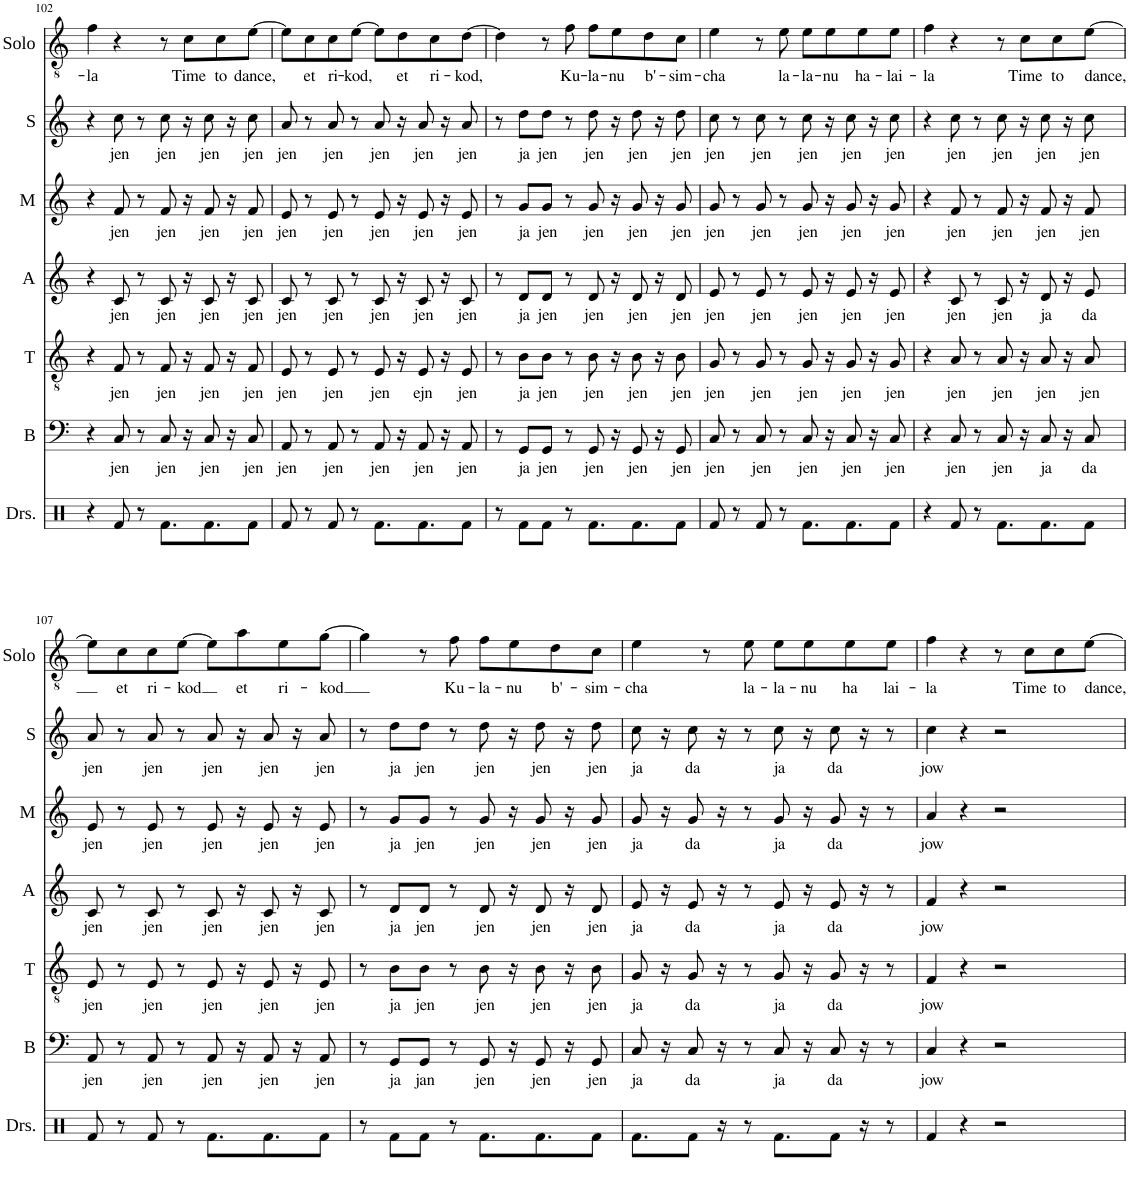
**kern	**kern	**text	**kern	**text	**kern	**text	**kern	**text	**kern	**text	**kern	**text
*part7	*part6	*part6	*part5	*part5	*part4	*part4	*part3	*part3	*part2	*part2	*part1	*part1
*staff7	*staff6	*staff6	*staff5	*staff5	*staff4	*staff4	*staff3	*staff3	*staff2	*staff2	*staff1	*staff1
*I"Drumset	*I"Bass	*	*I"Tenor	*	*I"Alto	*	*I"Mezzo	*	*I"Soprano	*	*I"Solo	*
*I'Drs.	*I'B	*	*I'T	*	*I'A	*	*I'M	*	*I'S	*	*I'Solo	*
!!LO:PB:g=z
*clefX	*clefF4	*	*clefGv2	*	*clefG2	*	*clefG2	*	*clefG2	*	*clefGv2	*
*k[]	*k[]	*	*k[]	*	*k[]	*	*k[]	*	*k[]	*	*k[]	*
*M4/4	*M4/4	*	*M4/4	*	*M4/4	*	*M4/4	*	*M4/4	*	*M4/4	*
=102	=102	=102	=102	=102	=102	=102	=102	=102	=102	=102	=102	=102
!	!	!	!	!	!	!	!	!	!	!	!	!LO:LY:b
4r	4r	.	4r	.	4r	.	4r	.	4r	.	4f\	-la
!	!	!LO:LY:b	!	!LO:LY:b	!	!LO:LY:b	!	!LO:LY:b	!	!LO:LY:b	!	!
8Rf/	8C/	jen	8F/	jen	8c/	jen	8f/	jen	8cc\	jen	4r	.
8r	8r	.	8r	.	8r	.	8r	.	8r	.	.	.
!	!	!LO:LY:b	!	!LO:LY:b	!	!LO:LY:b	!	!LO:LY:b	!	!LO:LY:b	!	!
8.Rf\L	8C/	jen	8F/	jen	8c/	jen	8f/	jen	8cc\	jen	8r	.
!	!	!	!	!	!	!	!	!	!	!	!	!LO:LY:b
.	16r	.	16r	.	16r	.	16r	.	16r	.	8c\L	Time
!	!	!LO:LY:b	!	!LO:LY:b	!	!LO:LY:b	!	!LO:LY:b	!	!LO:LY:b	!	!
8.Rf\	8C/	jen	8F/	jen	8c/	jen	8f/	jen	8cc\	jen	.	.
!	!	!	!	!	!	!	!	!	!	!	!	!LO:LY:b
.	.	.	.	.	.	.	.	.	.	.	8c\	to
.	16r	.	16r	.	16r	.	16r	.	16r	.	.	.
!	!	!LO:LY:b	!	!LO:LY:b	!	!LO:LY:b	!	!LO:LY:b	!	!LO:LY:b	!	!LO:LY:b
8Rf\J	8C/	jen	8F/	jen	8c/	jen	8f/	jen	8cc\	jen	[8e\J	dance,
=103	=103	=103	=103	=103	=103	=103	=103	=103	=103	=103	=103	=103
!	!	!LO:LY:b	!	!LO:LY:b	!	!LO:LY:b	!	!LO:LY:b	!	!LO:LY:b	!	!
8Rf/	8AA/	jen	8E/	jen	8c/	jen	8e/	jen	8a/	jen	8e\L]	.
!	!	!	!	!	!	!	!	!	!	!	!	!LO:LY:b
8r	8r	.	8r	.	8r	.	8r	.	8r	.	8c\	et
!	!	!LO:LY:b	!	!LO:LY:b	!	!LO:LY:b	!	!LO:LY:b	!	!LO:LY:b	!	!LO:LY:b
8Rf/	8AA/	jen	8E/	jen	8c/	jen	8e/	jen	8a/	jen	8c\	ri-
!	!	!	!	!	!	!	!	!	!	!	!	!LO:LY:b
8r	8r	.	8r	.	8r	.	8r	.	8r	.	[8e\J	-kod,
!	!	!LO:LY:b	!	!LO:LY:b	!	!LO:LY:b	!	!LO:LY:b	!	!LO:LY:b	!	!
8.Rf\L	8AA/	jen	8E/	jen	8c/	jen	8e/	jen	8a/	jen	8e\L]	.
!	!	!	!	!	!	!	!	!	!	!	!	!LO:LY:b
.	16r	.	16r	.	16r	.	16r	.	16r	.	8d\	et
!	!	!LO:LY:b	!	!LO:LY:b	!	!LO:LY:b	!	!LO:LY:b	!	!LO:LY:b	!	!
8.Rf\	8AA/	jen	8E/	ejn	8c/	jen	8e/	jen	8a/	jen	.	.
!	!	!	!	!	!	!	!	!	!	!	!	!LO:LY:b
.	.	.	.	.	.	.	.	.	.	.	8c\	ri-
.	16r	.	16r	.	16r	.	16r	.	16r	.	.	.
!	!	!LO:LY:b	!	!LO:LY:b	!	!LO:LY:b	!	!LO:LY:b	!	!LO:LY:b	!	!LO:LY:b
8Rf\J	8AA/	jen	8E/	jen	8c/	jen	8e/	jen	8a/	jen	[8d\J	-kod,
=104	=104	=104	=104	=104	=104	=104	=104	=104	=104	=104	=104	=104
8r	8r	.	8r	.	8r	.	8r	.	8r	.	4d\]	.
!	!	!LO:LY:b	!	!LO:LY:b	!	!LO:LY:b	!	!LO:LY:b	!	!LO:LY:b	!	!
8Rf\L	8GG/L	ja	8B\L	ja	8d/L	ja	8g/L	ja	8dd\L	ja	.	.
!	!	!LO:LY:b	!	!LO:LY:b	!	!LO:LY:b	!	!LO:LY:b	!	!LO:LY:b	!	!
8Rf\J	8GG/J	jen	8B\J	jen	8d/J	jen	8g/J	jen	8dd\J	jen	8r	.
!	!	!	!	!	!	!	!	!	!	!	!	!LO:LY:b
8r	8r	.	8r	.	8r	.	8r	.	8r	.	8f\	Ku-
!	!	!LO:LY:b	!	!LO:LY:b	!	!LO:LY:b	!	!LO:LY:b	!	!LO:LY:b	!	!LO:LY:b
8.Rf\L	8GG/	jen	8B\	jen	8d/	jen	8g/	jen	8dd\	jen	8f\L	-la-
!	!	!	!	!	!	!	!	!	!	!	!	!LO:LY:b
.	16r	.	16r	.	16r	.	16r	.	16r	.	8e\	-nu
!	!	!LO:LY:b	!	!LO:LY:b	!	!LO:LY:b	!	!LO:LY:b	!	!LO:LY:b	!	!
8.Rf\	8GG/	jen	8B\	jen	8d/	jen	8g/	jen	8dd\	jen	.	.
!	!	!	!	!	!	!	!	!	!	!	!	!LO:LY:b
.	.	.	.	.	.	.	.	.	.	.	8d\	b'-
.	16r	.	16r	.	16r	.	16r	.	16r	.	.	.
!	!	!LO:LY:b	!	!LO:LY:b	!	!LO:LY:b	!	!LO:LY:b	!	!LO:LY:b	!	!LO:LY:b
8Rf\J	8GG/	jen	8B\	jen	8d/	jen	8g/	jen	8dd\	jen	8c\J	-sim-
=105	=105	=105	=105	=105	=105	=105	=105	=105	=105	=105	=105	=105
!	!	!LO:LY:b	!	!LO:LY:b	!	!LO:LY:b	!	!LO:LY:b	!	!LO:LY:b	!	!LO:LY:b
8Rf/	8C/	jen	8G/	jen	8e/	jen	8g/	jen	8cc\	jen	4e\	-cha
8r	8r	.	8r	.	8r	.	8r	.	8r	.	.	.
!	!	!LO:LY:b	!	!LO:LY:b	!	!LO:LY:b	!	!LO:LY:b	!	!LO:LY:b	!	!
8Rf/	8C/	jen	8G/	jen	8e/	jen	8g/	jen	8cc\	jen	8r	.
!	!	!	!	!	!	!	!	!	!	!	!	!LO:LY:b
8r	8r	.	8r	.	8r	.	8r	.	8r	.	8e\	la-
!	!	!LO:LY:b	!	!LO:LY:b	!	!LO:LY:b	!	!LO:LY:b	!	!LO:LY:b	!	!LO:LY:b
8.Rf\L	8C/	jen	8G/	jen	8e/	jen	8g/	jen	8cc\	jen	8e\L	-la-
!	!	!	!	!	!	!	!	!	!	!	!	!LO:LY:b
.	16r	.	16r	.	16r	.	16r	.	16r	.	8e\	-nu
!	!	!LO:LY:b	!	!LO:LY:b	!	!LO:LY:b	!	!LO:LY:b	!	!LO:LY:b	!	!
8.Rf\	8C/	jen	8G/	jen	8e/	jen	8g/	jen	8cc\	jen	.	.
!	!	!	!	!	!	!	!	!	!	!	!	!LO:LY:b
.	.	.	.	.	.	.	.	.	.	.	8e\	ha-
.	16r	.	16r	.	16r	.	16r	.	16r	.	.	.
!	!	!LO:LY:b	!	!LO:LY:b	!	!LO:LY:b	!	!LO:LY:b	!	!LO:LY:b	!	!LO:LY:b
8Rf\J	8C/	jen	8G/	jen	8e/	jen	8g/	jen	8cc\	jen	8e\J	-lai-
=106	=106	=106	=106	=106	=106	=106	=106	=106	=106	=106	=106	=106
!	!	!	!	!	!	!	!	!	!	!	!	!LO:LY:b
4r	4r	.	4r	.	4r	.	4r	.	4r	.	4f\	-la
!	!	!LO:LY:b	!	!LO:LY:b	!	!LO:LY:b	!	!LO:LY:b	!	!LO:LY:b	!	!
8Rf/	8C/	jen	8A/	jen	8c/	jen	8f/	jen	8cc\	jen	4r	.
8r	8r	.	8r	.	8r	.	8r	.	8r	.	.	.
!	!	!LO:LY:b	!	!LO:LY:b	!	!LO:LY:b	!	!LO:LY:b	!	!LO:LY:b	!	!
8.Rf\L	8C/	jen	8A/	jen	8c/	jen	8f/	jen	8cc\	jen	8r	.
!	!	!	!	!	!	!	!	!	!	!	!	!LO:LY:b
.	16r	.	16r	.	16r	.	16r	.	16r	.	8c\L	Time
!	!	!LO:LY:b	!	!LO:LY:b	!	!LO:LY:b	!	!LO:LY:b	!	!LO:LY:b	!	!
8.Rf\	8C/	ja	8A/	jen	8d/	ja	8f/	jen	8cc\	jen	.	.
!	!	!	!	!	!	!	!	!	!	!	!	!LO:LY:b
.	.	.	.	.	.	.	.	.	.	.	8c\	to
.	16r	.	16r	.	16r	.	16r	.	16r	.	.	.
!	!	!LO:LY:b	!	!LO:LY:b	!	!LO:LY:b	!	!LO:LY:b	!	!LO:LY:b	!	!LO:LY:b
8Rf\J	8C/	da	8A/	jen	8e/	da	8f/	jen	8cc\	jen	[8e\J	dance,
!!LO:LB:g=z
=107	=107	=107	=107	=107	=107	=107	=107	=107	=107	=107	=107	=107
!	!	!LO:LY:b	!	!LO:LY:b	!	!LO:LY:b	!	!LO:LY:b	!	!LO:LY:b	!	!
8Rf/	8AA/	jen	8E/	jen	8c/	jen	8e/	jen	8a/	jen	8e\L]	.
!	!	!	!	!	!	!	!	!	!	!	!	!LO:LY:b
8r	8r	.	8r	.	8r	.	8r	.	8r	.	8c\	et
!	!	!LO:LY:b	!	!LO:LY:b	!	!LO:LY:b	!	!LO:LY:b	!	!LO:LY:b	!	!LO:LY:b
8Rf/	8AA/	jen	8E/	jen	8c/	jen	8e/	jen	8a/	jen	8c\	ri-
!	!	!	!	!	!	!	!	!	!	!	!	!LO:LY:b
8r	8r	.	8r	.	8r	.	8r	.	8r	.	[8e\J	-kod
!	!	!LO:LY:b	!	!LO:LY:b	!	!LO:LY:b	!	!LO:LY:b	!	!LO:LY:b	!	!
8.Rf\L	8AA/	jen	8E/	jen	8c/	jen	8e/	jen	8a/	jen	8e\L]	.
!	!	!	!	!	!	!	!	!	!	!	!	!LO:LY:b
.	16r	.	16r	.	16r	.	16r	.	16r	.	8a\	et
!	!	!LO:LY:b	!	!LO:LY:b	!	!LO:LY:b	!	!LO:LY:b	!	!LO:LY:b	!	!
8.Rf\	8AA/	jen	8E/	jen	8c/	jen	8e/	jen	8a/	jen	.	.
!	!	!	!	!	!	!	!	!	!	!	!	!LO:LY:b
.	.	.	.	.	.	.	.	.	.	.	8e\	ri-
.	16r	.	16r	.	16r	.	16r	.	16r	.	.	.
!	!	!LO:LY:b	!	!LO:LY:b	!	!LO:LY:b	!	!LO:LY:b	!	!LO:LY:b	!	!LO:LY:b
8Rf\J	8AA/	jen	8E/	jen	8c/	jen	8e/	jen	8a/	jen	[8g\J	-kod
=108	=108	=108	=108	=108	=108	=108	=108	=108	=108	=108	=108	=108
8r	8r	.	8r	.	8r	.	8r	.	8r	.	4g\]	.
!	!	!LO:LY:b	!	!LO:LY:b	!	!LO:LY:b	!	!LO:LY:b	!	!LO:LY:b	!	!
8Rf\L	8GG/L	ja	8B\L	ja	8d/L	ja	8g/L	ja	8dd\L	ja	.	.
!	!	!LO:LY:b	!	!LO:LY:b	!	!LO:LY:b	!	!LO:LY:b	!	!LO:LY:b	!	!
8Rf\J	8GG/J	jan	8B\J	jen	8d/J	jen	8g/J	jen	8dd\J	jen	8r	.
!	!	!	!	!	!	!	!	!	!	!	!	!LO:LY:b
8r	8r	.	8r	.	8r	.	8r	.	8r	.	8f\	Ku-
!	!	!LO:LY:b	!	!LO:LY:b	!	!LO:LY:b	!	!LO:LY:b	!	!LO:LY:b	!	!LO:LY:b
8.Rf\L	8GG/	jen	8B\	jen	8d/	jen	8g/	jen	8dd\	jen	8f\L	-la-
!	!	!	!	!	!	!	!	!	!	!	!	!LO:LY:b
.	16r	.	16r	.	16r	.	16r	.	16r	.	8e\	-nu
!	!	!LO:LY:b	!	!LO:LY:b	!	!LO:LY:b	!	!LO:LY:b	!	!LO:LY:b	!	!
8.Rf\	8GG/	jen	8B\	jen	8d/	jen	8g/	jen	8dd\	jen	.	.
!	!	!	!	!	!	!	!	!	!	!	!	!LO:LY:b
.	.	.	.	.	.	.	.	.	.	.	8d\	b'-
.	16r	.	16r	.	16r	.	16r	.	16r	.	.	.
!	!	!LO:LY:b	!	!LO:LY:b	!	!LO:LY:b	!	!LO:LY:b	!	!LO:LY:b	!	!LO:LY:b
8Rf\J	8GG/	jen	8B\	jen	8d/	jen	8g/	jen	8dd\	jen	8c\J	-sim-
=109	=109	=109	=109	=109	=109	=109	=109	=109	=109	=109	=109	=109
!	!	!LO:LY:b	!	!LO:LY:b	!	!LO:LY:b	!	!LO:LY:b	!	!LO:LY:b	!	!LO:LY:b
8.Rf\L	8C/	ja	8G/	ja	8e/	ja	8g/	ja	8cc\	ja	4e\	-cha
.	16r	.	16r	.	16r	.	16r	.	16r	.	.	.
!	!	!LO:LY:b	!	!LO:LY:b	!	!LO:LY:b	!	!LO:LY:b	!	!LO:LY:b	!	!
8Rf\J	8C/	da	8G/	da	8e/	da	8g/	da	8cc\	da	.	.
.	.	.	.	.	.	.	.	.	.	.	8r	.
16r	16r	.	16r	.	16r	.	16r	.	16r	.	.	.
!	!	!	!	!	!	!	!	!	!	!	!	!LO:LY:b
8r	8r	.	8r	.	8r	.	8r	.	8r	.	8e\	la-
!	!	!LO:LY:b	!	!LO:LY:b	!	!LO:LY:b	!	!LO:LY:b	!	!LO:LY:b	!	!LO:LY:b
8.Rf\L	8C/	ja	8G/	ja	8e/	ja	8g/	ja	8cc\	ja	8e\L	-la-
!	!	!	!	!	!	!	!	!	!	!	!	!LO:LY:b
.	16r	.	16r	.	16r	.	16r	.	16r	.	8e\	-nu
!	!	!LO:LY:b	!	!LO:LY:b	!	!LO:LY:b	!	!LO:LY:b	!	!LO:LY:b	!	!
8Rf\J	8C/	da	8G/	da	8e/	da	8g/	da	8cc\	da	.	.
!	!	!	!	!	!	!	!	!	!	!	!	!LO:LY:b
.	.	.	.	.	.	.	.	.	.	.	8e\	ha
16r	16r	.	16r	.	16r	.	16r	.	16r	.	.	.
!	!	!	!	!	!	!	!	!	!	!	!	!LO:LY:b
8r	8r	.	8r	.	8r	.	8r	.	8r	.	8e\J	lai-
=110	=110	=110	=110	=110	=110	=110	=110	=110	=110	=110	=110	=110
!	!	!LO:LY:b	!	!LO:LY:b	!	!LO:LY:b	!	!LO:LY:b	!	!LO:LY:b	!	!LO:LY:b
4Rf/	4C/	jow	4F/	jow	4f/	jow	4a/	jow	4cc\	jow	4f\	-la
4r	4r	.	4r	.	4r	.	4r	.	4r	.	4r	.
2r	2r	.	2r	.	2r	.	2r	.	2r	.	8r	.
!	!	!	!	!	!	!	!	!	!	!	!	!LO:LY:b
.	.	.	.	.	.	.	.	.	.	.	8c\L	Time
!	!	!	!	!	!	!	!	!	!	!	!	!LO:LY:b
.	.	.	.	.	.	.	.	.	.	.	8c\	to
!	!	!	!	!	!	!	!	!	!	!	!	!LO:LY:b
.	.	.	.	.	.	.	.	.	.	.	[8e\J	dance,
=	=	=	=	=	=	=	=	=	=	=	=	=
*-	*-	*-	*-	*-	*-	*-	*-	*-	*-	*-	*-	*-
